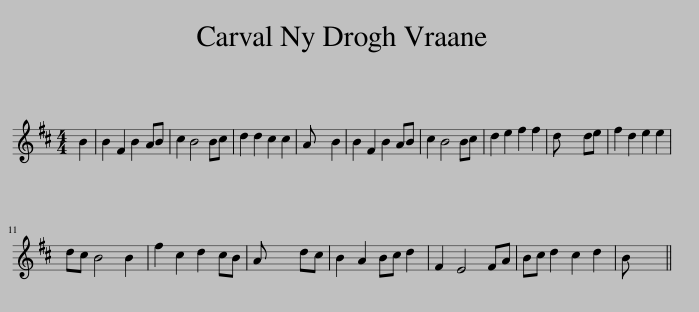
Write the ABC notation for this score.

X:1
L:1/8
M:4/4
I:linebreak $
K:Bmin
V:1 treble
V:1
 B2 | B2 F2 B2 AB | c2 B4 Bc | d2 d2 c2 c2 | A x4 B2 | %5
 B2 F2 B2 AB | c2 B4 Bc | d2 e2 f2 f2 | d x4 de | f2 d2 e2 e2 |$ %10
 dc B4 B2 | f2 c2 d2 cB | A x4 dc | B2 A2 Bc d2 | F2 E4 FA | %15
 Bc d2 c2 d2 | B x4 || %17
